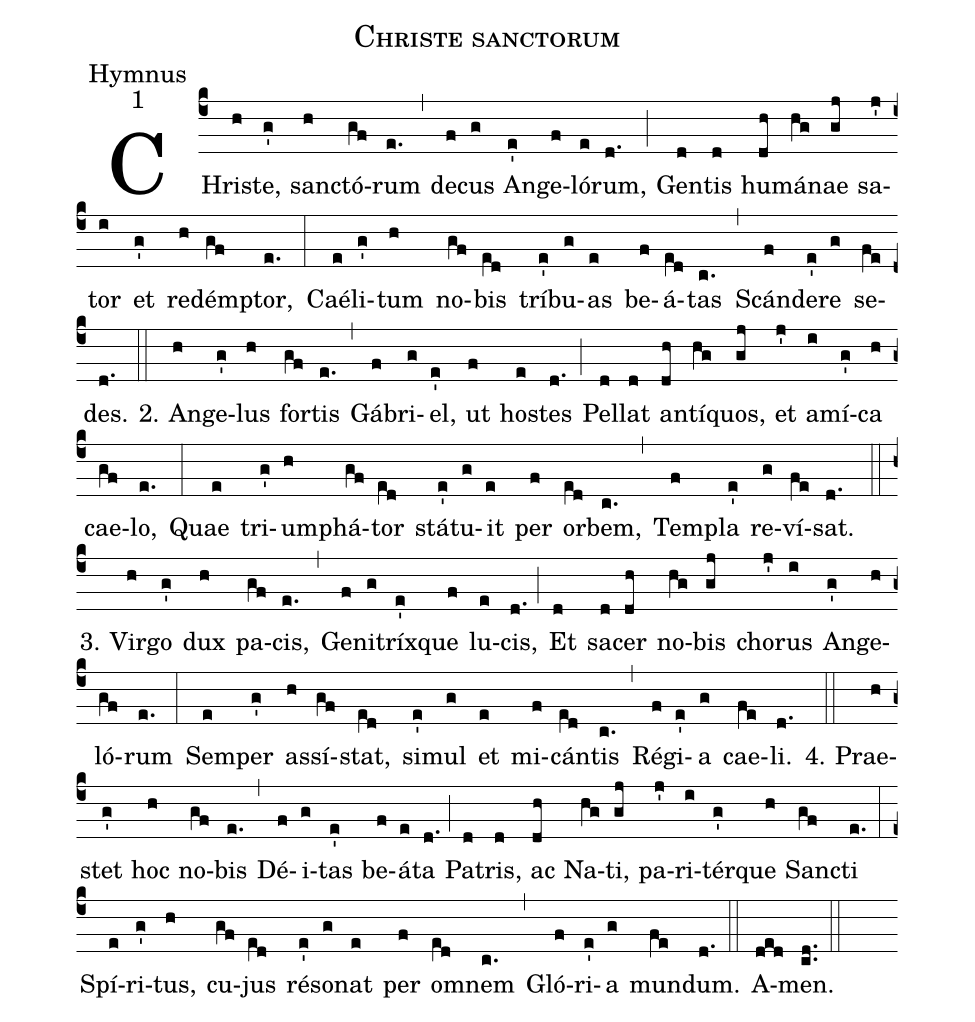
name:Christe sanctorum;
office-part:Hymnus;
mode:1;
%%
(c4) CHri(h)ste,(g') san(h)ctó(gf)rum(e.) (,) de(f)cus(g) An(e')ge(f)ló(e)rum,(d.) (;) Gen(d)tis(d) hu(dh)má(hg)nae(gj) sa(j')tor(i) et(g') red(h)ém(gf)ptor,(e.) (:) Caé(e)li(g')tum(h) no(gf)bis(e[ll:1]d) trí(e')bu(g)as(e) be(f)á(e[ll:1]d)tas(c.) (,) Scán(f)de(e')re(g) se(fe)des.(d.) (::)
2. An(h)ge(g')lus(h) for(gf)tis(e.) (,) Gá(f)bri(g)el,(e') ut(f) ho(e)stes(d.) (;) Pel(d)lat(d) an(dh)tí(hg)quos,(gj) et(j') a(i)mí(g')ca(h) cae(gf)lo,(e.) (:) Quae(e) tri(g')um(h)phá(gf)tor(e[ll:1]d) stá(e')tu(g)it(e) per(f) or(e[ll:1]d)bem,(c.) (,) Tem(f)pla(e') re(g)ví(fe)sat.(d.) (::)
3. Vir(h)go(g') dux(h) pa(gf)cis,(e.) (,) Ge(f)ni(g)tríx(e')que(f) lu(e)cis,(d.) (;) Et(d) sa(d)cer(dh) no(hg)bis(gj) cho(j')rus(i) An(g')ge(h)ló(gf)rum(e.) (:) Sem(e)per(g') as(h)sí(gf)stat,(e[ll:1]d) si(e')mul(g) et(e) mi(f)cán(e[ll:1]d)tis(c.) (,) Ré(f)gi(e')a(g) cae(fe)li.(d.) (::)
4. Prae(h)stet(g') hoc(h) no(gf)bis(e.) (,) Dé(f)i(g)tas(e') be(f)á(e)ta(d.) (;) Pa(d)tris,(d) ac(dh) Na(hg)ti,(gj) pa(j')ri(i)tér(g')que(h) San(gf)cti(e.) (:) Spí(e)ri(g')tus,(h) cu(gf)jus(e[ll:1]d) ré(e')so(g)nat(e) per(f) o(e[ll:1]d)mnem(c.) (,) Gló(f)ri(e')a(g) mun(fe)dum.(d.) (::)
A(ded)men.(cd..) (::)
